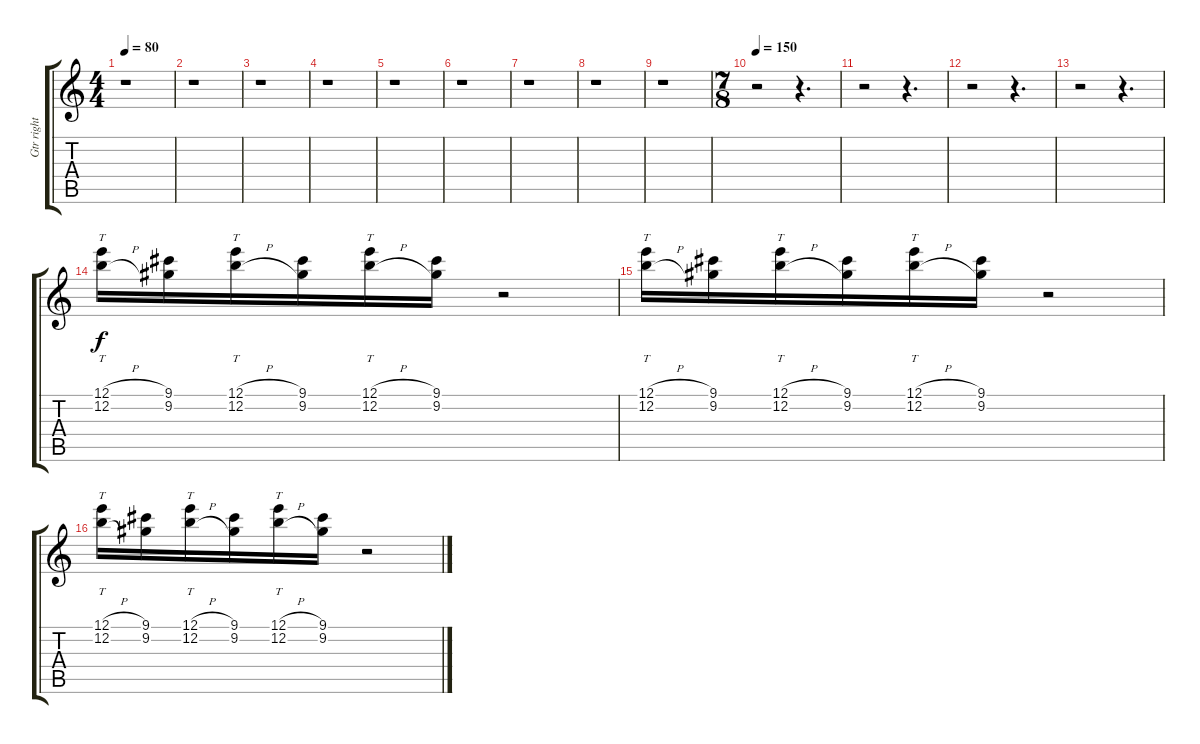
\track ("Gtr right" "Gtr right") {instrument overdrivenguitar}
\staff {score tabs}
\tuning (E4 B3 G3 D3 A2 E2) {hide}
\ts (4 4)
\tempo 80
\tempo 60
\tempo 80
\clef g2
\ks c
r.1{dy f instrument overdrivenguitar} |
r.1 |
r.1 |
r.1 |
r.1 |
r.1 |
r.1 |
r.1 |
r.1 |
\ts (7 8)
\tempo 150
r.2 r.4{d} |
r.2 r.4{d} |
r.2 r.4{d} |
r.2 r.4{d} |
(12.1{h} 12.2{h}).16{tt} (9.1 9.2).16 (12.1{h} 12.2{h}).16{tt} (9.1 9.2).16 (12.1{h} 12.2{h}).16{tt} (9.1 9.2).16 r.2 |
(12.1{h} 12.2{h}).16{tt} (9.1 9.2).16 (12.1{h} 12.2{h}).16{tt} (9.1 9.2).16 (12.1{h} 12.2{h}).16{tt} (9.1 9.2).16 r.2 |
(12.1{h} 12.2{h}).16{tt} (9.1 9.2).16 (12.1{h} 12.2{h}).16{tt} (9.1 9.2).16 (12.1{h} 12.2{h}).16{tt} (9.1 9.2).16 r.2
